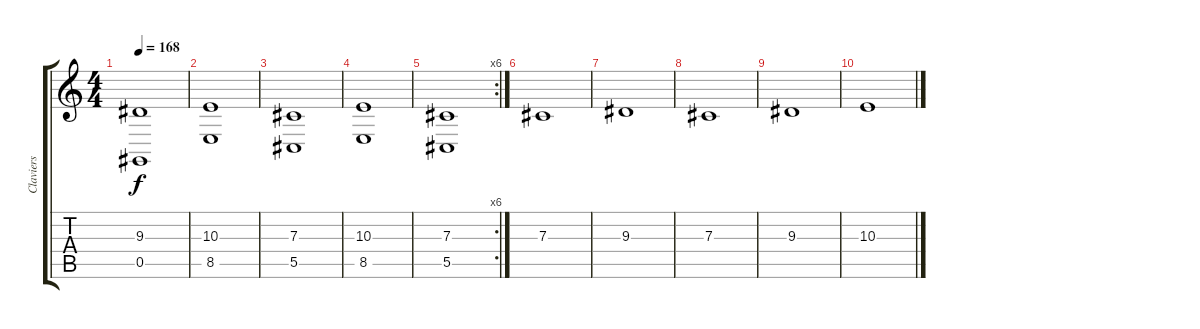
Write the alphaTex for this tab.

\track ("Claviers" "Claviers") {instrument synthstrings2}
\staff {score tabs}
\tuning (Eb4 Bb3 Gb3 Db3 Ab2 Eb2) {hide}
\ts (4 4)
\tempo 168
\clef g2
\ks c
(9.3 0.5).1{dy f} |
(10.3 8.5).1 |
(7.3 5.5).1 |
(10.3 8.5).1 |
\rc 6
(7.3 5.5).1 |
7.3.1 |
9.3.1 |
7.3.1 |
9.3.1 |
10.3.1
